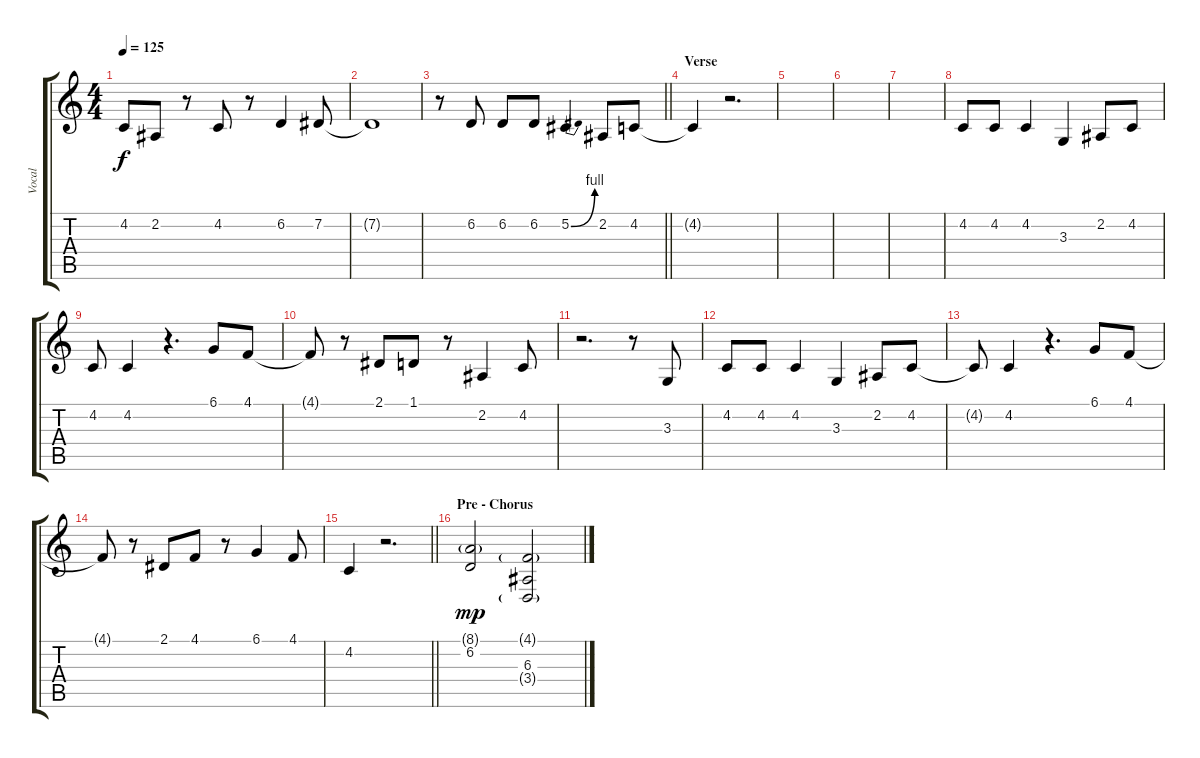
\track ("Vocal" "Vocal") {instrument clarinet}
\staff {score tabs}
\tuning (Db4 Ab3 E3 B2 Gb2 B1) {hide}
\ts (4 4)
\tempo 125
\clef g2
\ks c
4.2.8{dy f} 2.2.8 r.8 4.2.8 r.8 6.2.4 7.2.8 |
7.2{t}.1 |
\barLineRight lightlight
r.8 6.2.8 6.2.8 6.2.8 5.2{be (bend 0 0 60 4)}.4 2.2.8 4.2.8 |
\section ("" "Verse")
4.2{t}.4 r.2{d} |
|
|
|
4.2.8 4.2.8 4.2.4 3.3.4 2.2.8 4.2.8 |
4.2.8 4.2.4 r.4{d} 6.1.8 4.1.8 |
4.1{t}.8 r.8 2.1.8 1.1.8 r.8 2.2.4 4.2.8 |
r.2{d} r.8 3.3.8 |
4.2.8 4.2.8 4.2.4 3.3.4 2.2.8 4.2.8 |
4.2{t}.8 4.2.4 r.4{d} 6.1.8 4.1.8 |
4.1{t}.8 r.8 2.1.8 4.1.8 r.8 6.1.4 4.1.8 |
\barLineRight lightlight
4.2.4 r.2{d} |
\section ("" "Pre - Chorus")
(8.1{g} 6.2).2{dy mp volume 16 instrument panflute} (4.1{g} 6.3 3.4{g}).2
